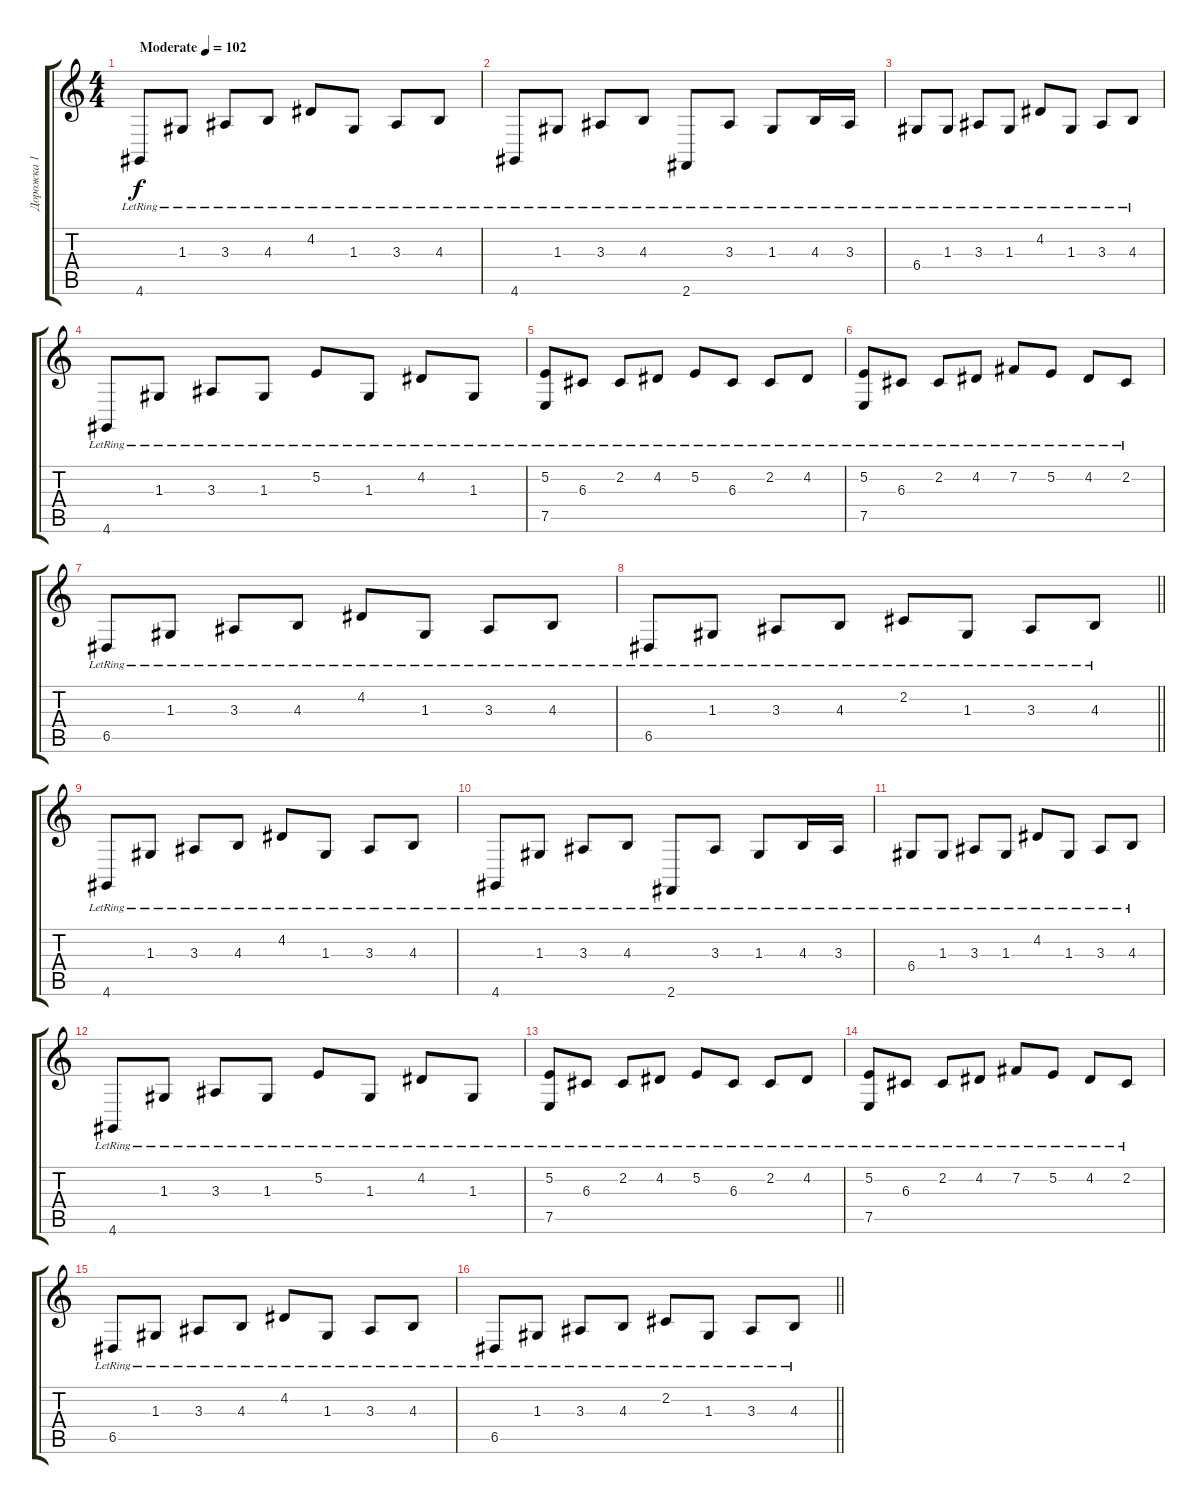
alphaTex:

\track ("Дорожка 1" "Дорожка 1") {instrument acousticgrandpiano}
\staff {score tabs}
\tuning (E4 B3 G3 D3 A2 E2) {hide}
\ts (4 4)
\tempo (102 "Moderate")
\clef g2
\ks c
4.6{lr}.8{dy f instrument acousticgrandpiano} 1.3{lr}.8 3.3{lr}.8 4.3{lr}.8 4.2{lr}.8 1.3{lr}.8 3.3{lr}.8 4.3{lr}.8 |
4.6{lr}.8 1.3{lr}.8 3.3{lr}.8 4.3{lr}.8 2.6{lr}.8 3.3{lr}.8 1.3{lr}.8 4.3{lr}.16 3.3{lr}.16 |
6.4{lr}.8 1.3{lr}.8 3.3{lr}.8 1.3{lr}.8 4.2{lr}.8 1.3{lr}.8 3.3{lr}.8 4.3{lr}.8 |
4.6{lr}.8 1.3{lr}.8 3.3{lr}.8 1.3{lr}.8 5.2{lr}.8 1.3{lr}.8 4.2{lr}.8 1.3{lr}.8 |
(5.2{lr} 7.5{lr}).8 6.3{lr}.8 2.2{lr}.8 4.2{lr}.8 5.2{lr}.8 6.3{lr}.8 2.2{lr}.8 4.2{lr}.8 |
(5.2{lr} 7.5{lr}).8 6.3{lr}.8 2.2{lr}.8 4.2{lr}.8 7.2{lr}.8 5.2{lr}.8 4.2{lr}.8 2.2{lr}.8 |
6.5{lr}.8 1.3{lr}.8 3.3{lr}.8 4.3{lr}.8 4.2{lr}.8 1.3{lr}.8 3.3{lr}.8 4.3{lr}.8 |
\barLineRight lightlight
6.5{lr}.8 1.3{lr}.8 3.3{lr}.8 4.3{lr}.8 2.2{lr}.8 1.3{lr}.8 3.3{lr}.8 4.3{lr}.8 |
4.6{lr}.8 1.3{lr}.8 3.3{lr}.8 4.3{lr}.8 4.2{lr}.8 1.3{lr}.8 3.3{lr}.8 4.3{lr}.8 |
4.6{lr}.8 1.3{lr}.8 3.3{lr}.8 4.3{lr}.8 2.6{lr}.8 3.3{lr}.8 1.3{lr}.8 4.3{lr}.16 3.3{lr}.16 |
6.4{lr}.8 1.3{lr}.8 3.3{lr}.8 1.3{lr}.8 4.2{lr}.8 1.3{lr}.8 3.3{lr}.8 4.3{lr}.8 |
4.6{lr}.8 1.3{lr}.8 3.3{lr}.8 1.3{lr}.8 5.2{lr}.8 1.3{lr}.8 4.2{lr}.8 1.3{lr}.8 |
(5.2{lr} 7.5{lr}).8 6.3{lr}.8 2.2{lr}.8 4.2{lr}.8 5.2{lr}.8 6.3{lr}.8 2.2{lr}.8 4.2{lr}.8 |
(5.2{lr} 7.5{lr}).8 6.3{lr}.8 2.2{lr}.8 4.2{lr}.8 7.2{lr}.8 5.2{lr}.8 4.2{lr}.8 2.2{lr}.8 |
6.5{lr}.8 1.3{lr}.8 3.3{lr}.8 4.3{lr}.8 4.2{lr}.8 1.3{lr}.8 3.3{lr}.8 4.3{lr}.8 |
\barLineRight lightlight
6.5{lr}.8 1.3{lr}.8 3.3{lr}.8 4.3{lr}.8 2.2{lr}.8 1.3{lr}.8 3.3{lr}.8 4.3{lr}.8
